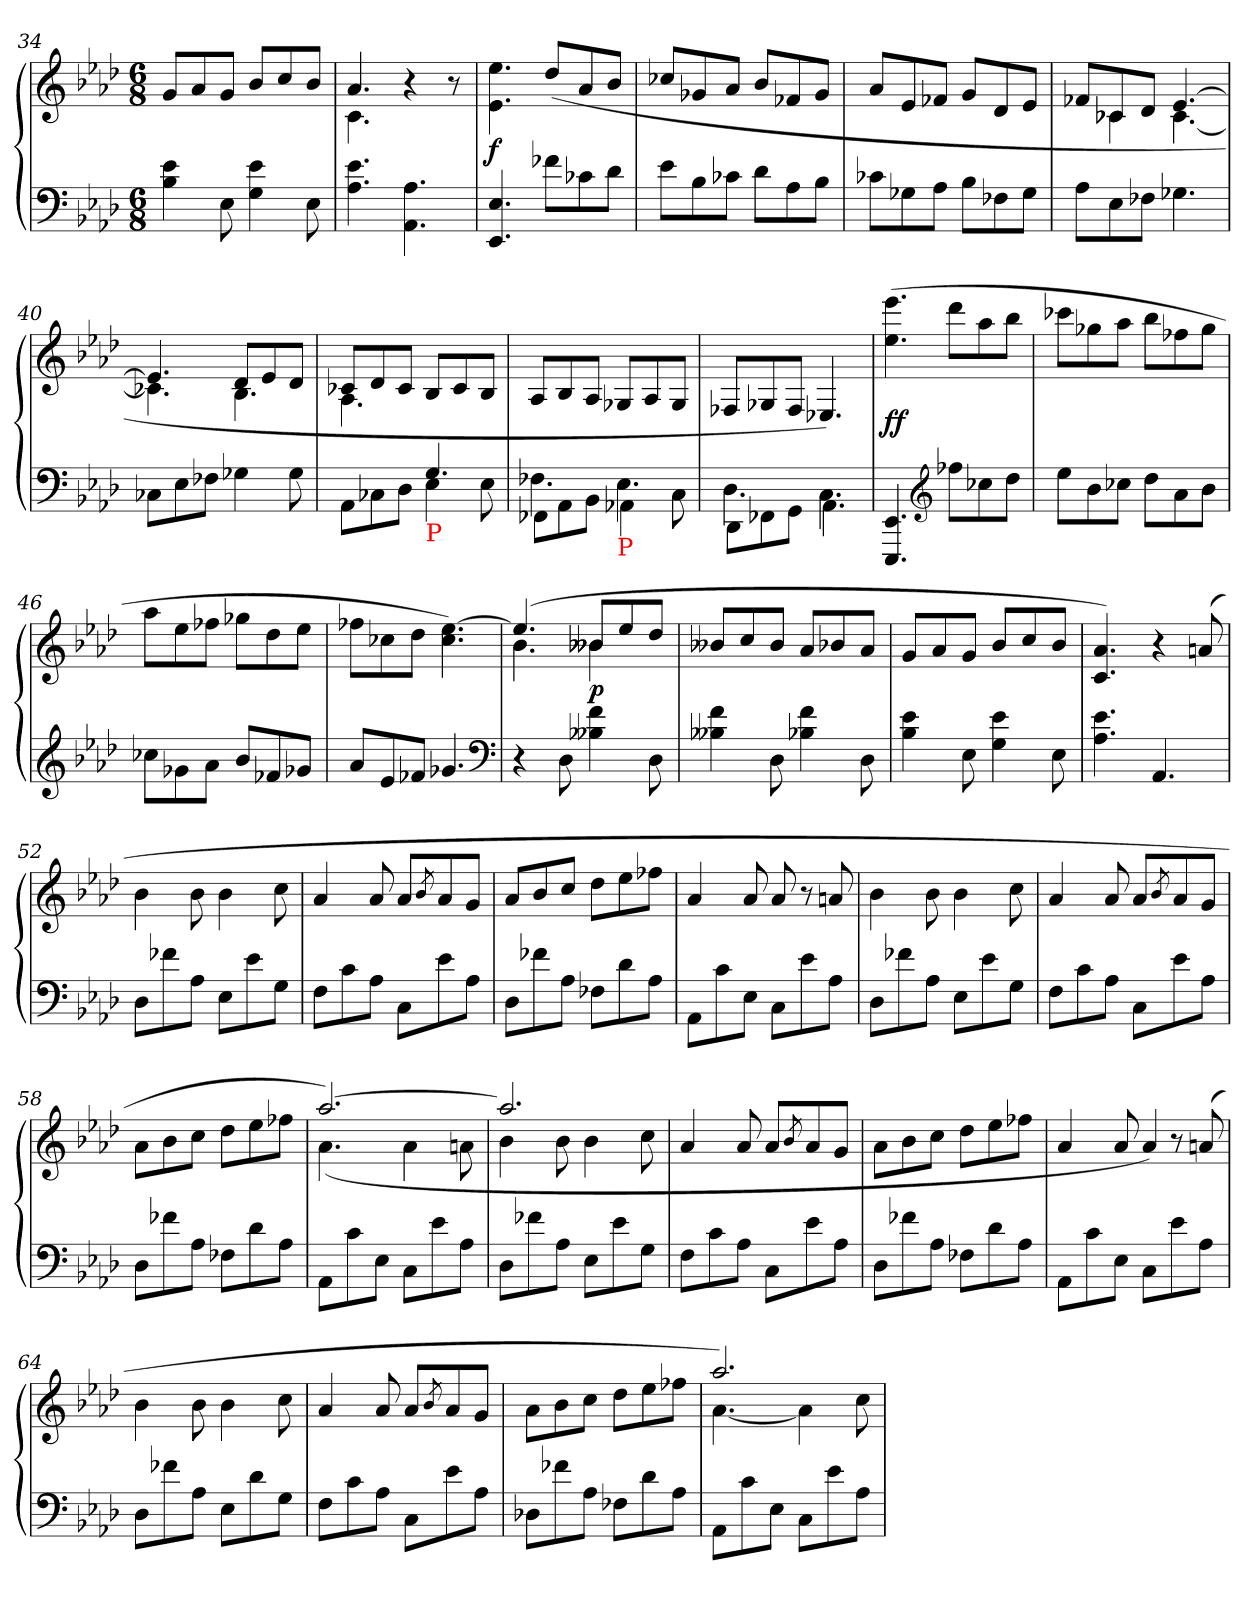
**kern	**kern	**dynam
*part1	*part1	*part1
*staff2	*staff1	*staff1/2
*clefF4	*clefG2	*
*k[b-e-a-d-]	*k[b-e-a-d-]	*
*A-:	*A-:	*
*M6/8	*M6/8	*
=34	=34	=34
4e- 4B-	8gL	.
.	8a-	.
8E-	8gJ	.
4e- 4G	8b-/L	.
.	8cc	.
8E-	8b-J	.
=35	=35	=35
*	*^	*
4.e- 4.A-	4.a-	4.c	.
4.A- 4.AA-	4r	4.ryy	.
.	8r	.	.
*	*v	*v	*
=36	=36	=36
4.E- 4.EE-	4.ee-\ 4.e-\	f
8f-XL	(>8dd-L	.
8c-X	8a-	.
8d-\J	8b-/J	.
=37	=37	=37
8e-\L	8cc-X/L	.
8B-\	8g-X/	.
8c-XJ	8a-J	.
8d-\L	8b-/L	.
8A-\	8f-X/	.
8B-\J	8g-/J	.
=38	=38	=38
8c-XL	8a-L	.
8G-X	8e-	.
8A-J	8f-XJ	.
8B-L	8gL	.
8F-X	8d-	.
8G-J	8e-J	.
=39	=39	=39
*	*^	*
8A-L	8f-XL	8ryy	.
8E-	8c-X	4c-X	.
8F-XJ	8d-J	.	.
4.G-X	[4.e-	[4.c-	.
=40	=40	=40	=40
8C-XL	4.e-]	4.c-X]	.
8E-	.	.	.
8F-XJ	.	.	.
4G-X	8d-L	4.B-	.
.	8e-	.	.
8G-	8d-J	.	.
=41	=41	=41	=41
*^	*	*	*
4.ryy	8AA-\L	8c-XL	4.A-	.
.	8C-X	8d-	.	.
.	8D-J	8c-J	.	.
!LO:TX:b:color=red:t=P	!	!	!	!
4.G	4E-	8B-/L	4.ryy	.
.	.	8c-/	.	.
.	8E-	8B-/J	.	.
*	*	*v	*v	*
=42	=42	=42	=42
4.F-X\	8FF-X\L	8A-/L	.
.	8AA-\	8B-/	.
.	8BB-\J	8A-/J	.
!LO:TX:b:color=red:t=P	!	!	!
4.E-\	4AA-X\	8G-XL	.
.	.	8A-/	.
.	8C\	8G-/J	.
=43	=43	=43	=43
4.D-\	8DD-L	8F-XL	.
.	8FF-X	8G-X	.
.	8GGJ	8F-/J	.
4.C\	4.AA-	4.E-X/)	.
*v	*v	*	*
=44	=44	=44
4.EE- 4.EEE-	(>4.eee- 4.ee-	ff
*clefG2	*	*
8ff-XL	8ddd-L	.
8cc-X	8aa-	.
8dd-J	8bb-J	.
=45	=45	=45
8ee-L	8ccc-XL	.
8b-	8gg-X	.
8cc-XJ	8aa-J	.
8dd-L	8bb-L	.
8a-	8ff-X	.
8b-J	8gg-J	.
=46	=46	=46
8cc-X\L	8aa-L	.
8g-X	8ee-	.
8a-J	8ff-XJ	.
8b-L	8gg-XL	.
8f-X	8dd-	.
8g-XJ	8ee-J	.
=47	=47	=47
8a-L	8ff-XL	.
8e-	8cc-X	.
8f-XJ	8dd-J	.
4.g-X	[4.ee- 4.cc-)	.
*clefF4	*	*
=48	=48	=48
*	*^	*
4r	(>4.ee-]	4.b-	.
8D-	.	.	.
4f 4B--X	8b--XL	4b--X	p
.	8ee-	.	.
8D-	8dd-J	8ryy	.
*	*v	*v	*
=49	=49	=49
4f 4B--X	8b--X/L	.
.	8cc	.
8D-	8b--J	.
4f 4B-X	8a-L	.
.	8b-X	.
8D-	8a-J	.
=50	=50	=50
4e- 4B-	8gL	.
.	8a-	.
8E-	8gJ	.
4e- 4G	8b-/L	.
.	8cc	.
8E-	8b-J	.
=51	=51	=51
4.e- 4.A-	4.a- 4.c)	.
4.AA-/	4r	.
.	(>8an	.
=52	=52	=52
8D-L	4b-	.
8f-X	.	.
8A-J	8b-	.
8E-L	4b-	.
8e-	.	.
8GJ	8cc	.
=53	=53	=53
8FL	4a-	.
8c	.	.
8A-J	8a-	.
8CL	8a-L	.
.	8qb-/	.
8e-	8a-	.
8A-J	8gJ	.
=54	=54	=54
8D-L	8a-/L	.
8f-X	8b-	.
8A-J	8ccJ	.
8F-XL	8dd-L	.
8d-	8ee-	.
8A-J	8ff-XJ	.
=55	=55	=55
8AA-L	4a-	.
8c	.	.
8E-J	8a-	.
8CL	8a-	.
8e-	8r	.
8A-J	8an	.
=56	=56	=56
8D-L	4b-	.
8f-X	.	.
8A-J	8b-	.
8E-L	4b-	.
8e-	.	.
8GJ	8cc	.
=57	=57	=57
8FL	4a-	.
8c	.	.
8A-J	8a-	.
8CL	8a-L	.
.	8qb-/	.
8e-	8a-	.
8A-J	8gJ	.
=58	=58	=58
8D-L	8a-L	.
8f-X	8b-	.
8A-J	8ccJ	.
8F-XL	8dd-L	.
8d-	8ee-	.
8A-J	8ff-XJ	.
=59	=59	=59
*	*^	*
8AA-L	[2.aa-)	(<4.a-	.
8c	.	.	.
8E-J	.	.	.
8CL	.	4a-	.
8e-	.	.	.
8A-J	.	8an	.
=60	=60	=60	=60
8D-L	2.aa-]	4b-	.
8f-X	.	.	.
8A-J	.	8b-	.
8E-L	.	4b-	.
8e-	.	.	.
8GJ	.	8cc	.
*	*v	*v	*
=61	=61	=61
8FL	4a-	.
8c	.	.
8A-J	8a-	.
8CL	8a-L	.
.	8qb-	.
8e-	8a-	.
8A-J	8gJ	.
=62	=62	=62
8D-L	8a-L	.
8f-X	8b-	.
8A-J	8ccJ	.
8F-XL	8dd-L	.
8d-	8ee-	.
8A-J	8ff-XJ	.
=63	=63	=63
8AA-L	4a-	.
8c	.	.
8E-J	8a-	.
!	!LO:N:vis=4	!
8CL	8a-)	.
8e-	8r	.
8A-J	(>8an	.
=64	=64	=64
8D-L	4b-	.
8f-X	.	.
8A-J	8b-	.
8E-L	4b-	.
8d-	.	.
8GJ	8cc	.
=65	=65	=65
8FL	4a-	.
8c	.	.
8A-J	8a-	.
8CL	8a-L	.
.	8qb-	.
8e-	8a-	.
8A-J	8gJ	.
=66	=66	=66
8D-XL	8a-L	.
8f-X	8b-	.
8A-J	8ccJ	.
8F-XL	8dd-L	.
8d-	8ee-	.
8A-J	8ff-XJ	.
=67	=67	=67
*	*^	*
8AA-L	2.aa-)	[4.a-	.
8c	.	.	.
8E-J	.	.	.
8CL	.	4a-]	.
8e-	.	.	.
8A-J	.	8cc	.
*	*v	*v	*
=	=	=
*-	*-	*-
